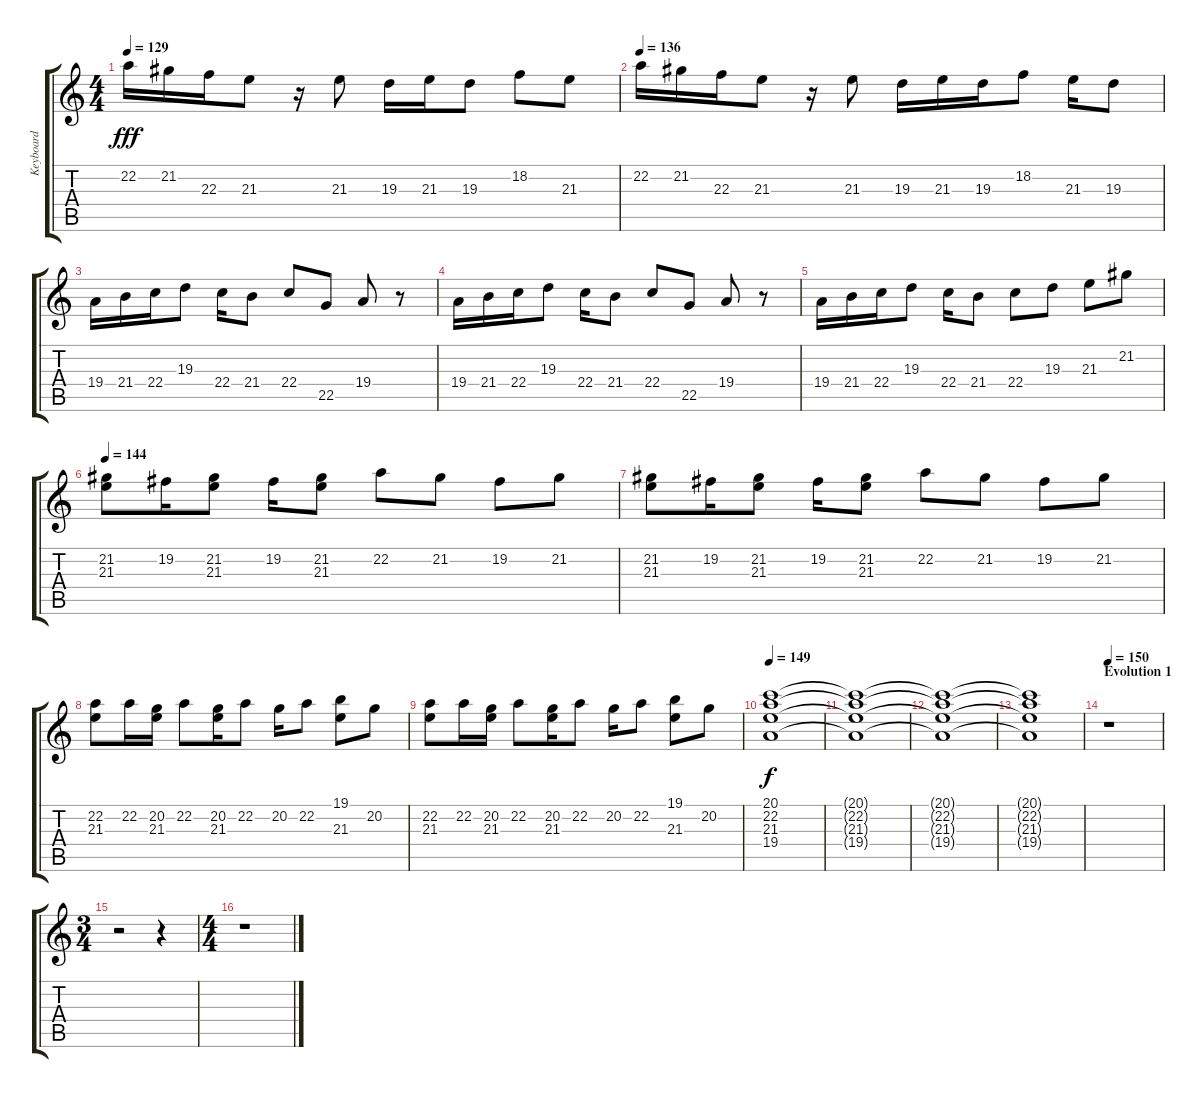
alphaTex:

\track ("Keyboard" "Keyboard") {instrument drawbarorgan}
\staff {score tabs}
\tuning (E4 B3 G3 D3 A2 E2) {hide}
\ts (4 4)
\tempo 129
\clef g2
\ks c
22.2.16{dy fff volume 14} 21.2.16 22.3.16 21.3.8 r.16 21.3.8 19.3.16 21.3.16 19.3.8 18.2.8 21.3.8 |
\tempo 136
22.2.16 21.2.16 22.3.16 21.3.8 r.16 21.3.8 19.3.16 21.3.16 19.3.16 18.2.8 21.3.16 19.3.8 |
19.4.16 21.4.16 22.4.16 19.3.8 22.4.16 21.4.8 22.4.8 22.5.8 19.4.8 r.8 |
19.4.16 21.4.16 22.4.16 19.3.8 22.4.16 21.4.8 22.4.8 22.5.8 19.4.8 r.8 |
19.4.16 21.4.16 22.4.16 19.3.8 22.4.16 21.4.8 22.4.8 19.3.8 21.3.8 21.2.8 |
\tempo 144
(21.2 21.3).8 19.2.16 (21.2 21.3).8 19.2.16 (21.2 21.3).8 22.2.8 21.2.8 19.2.8 21.2.8 |
(21.2 21.3).8 19.2.16 (21.2 21.3).8 19.2.16 (21.2 21.3).8 22.2.8 21.2.8 19.2.8 21.2.8 |
(22.2 21.3).8 22.2.16 (20.2 21.3).16 22.2.8 (20.2 21.3).16 22.2.8 20.2.16 22.2.8 (19.1 21.3).8 20.2.8 |
(22.2 21.3).8 22.2.16 (20.2 21.3).16 22.2.8 (20.2 21.3).16 22.2.8 20.2.16 22.2.8 (19.1 21.3).8 20.2.8 |
\tempo 149
(20.1 22.2 21.3 19.4).1{dy f} |
(20.1{t} 22.2{t} 21.3{t} 19.4{t}).1 |
(20.1{t} 22.2{t} 21.3{t} 19.4{t}).1 |
(20.1{t} 22.2{t} 21.3{t} 19.4{t}).1 |
\section ("" "Evolution 1")
\tempo 150
r.1 |
\ts (3 4)
r.2 r.4 |
\ts (4 4)
r.1
